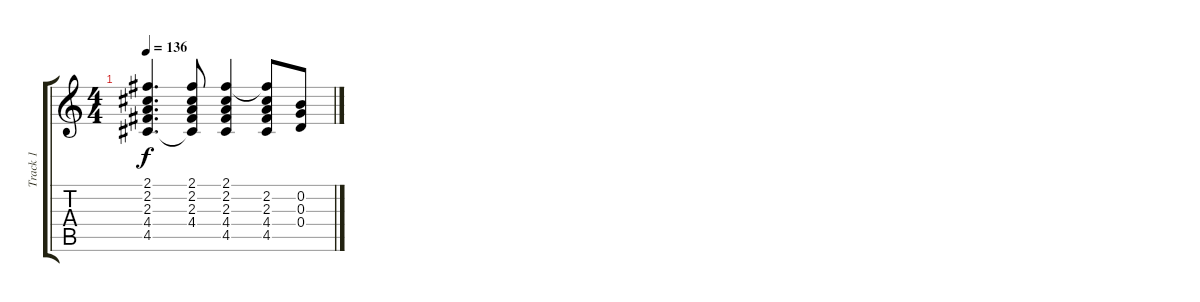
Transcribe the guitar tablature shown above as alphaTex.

\track ("Track 1" "Track 1") {instrument acousticguitarsteel}
\staff {score tabs}
\tuning (E4 B3 G3 D3 A2 E2) {hide}
\ts (4 4)
\tempo 136
\clef g2
\ks c
(2.1 2.2 2.3 4.4 4.5).4{d dy f} (2.1 2.2 2.3 4.4 4.5{t}).8 (2.1 2.2 2.3 4.4 4.5).4 (2.1{t} 2.2 2.3 4.4 4.5).8 (0.2 0.3 0.4).8
